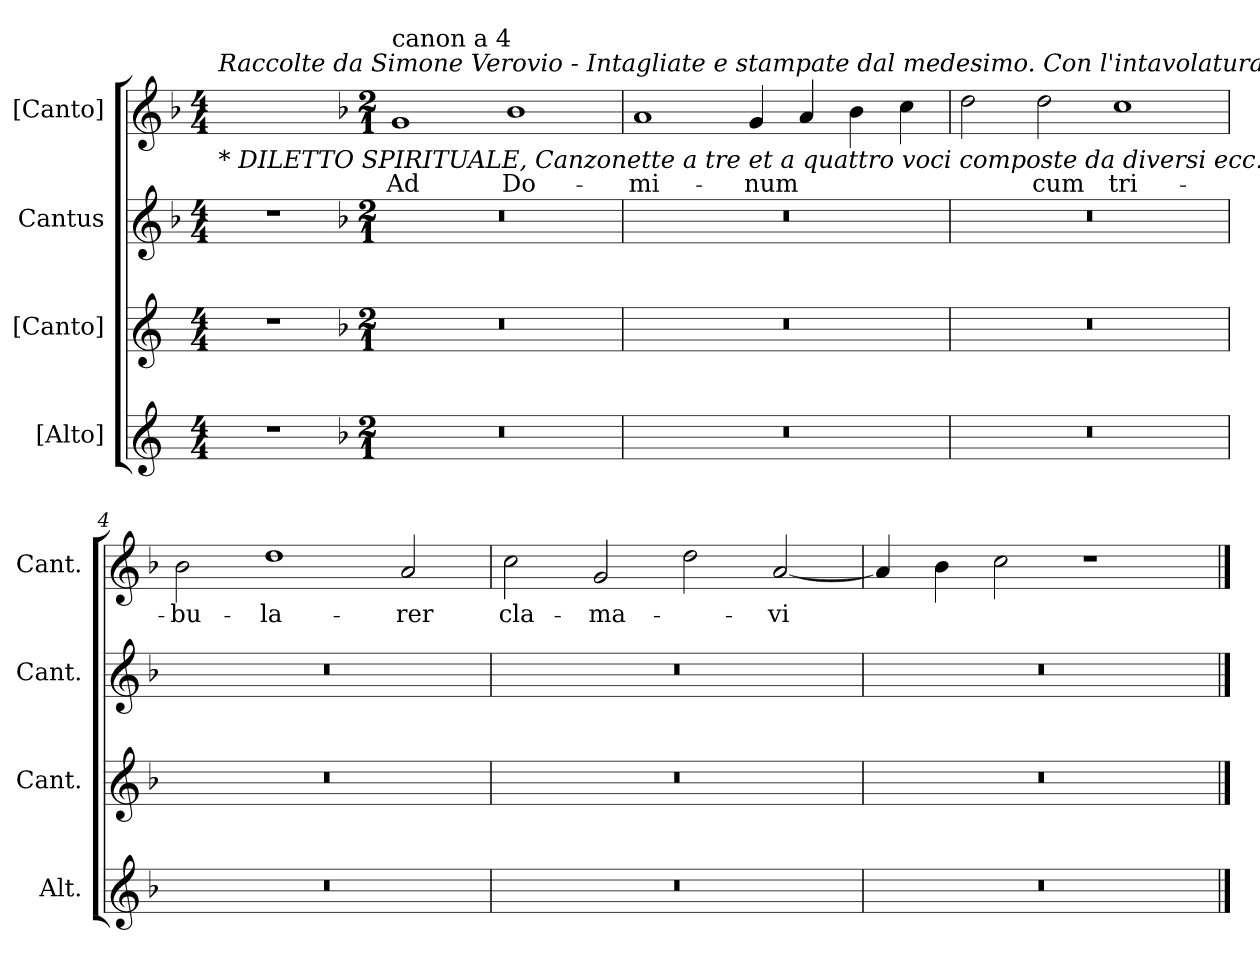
**kern	**kern	**kern	**kern	**text
*part4	*part3	*part2	*part1	*part1
*staff4	*staff3	*staff2	*staff1	*staff1
*I"[Alto]	*I"[Canto]	*I"Cantus	*I"[Canto]	*
*I'Alt.	*I'Cant.	*I'Cant.	*I'Cant.	*
!!LO:PB:g=z
*clefG2	*clefG2	*clefG2	*clefG2	*
*k[]	*k[]	*k[b-]	*k[b-]	*
*C:	*C:	*F:	*F:	*
*M4/4	*M4/4	*M4/4	*M4/4	*
=1	=1	=1	=1	=1
!	!	!	!LO:TX:b:i:t=* DILETTO SPIRITUALE, Canzonette a tre et a quattro voci composte da diversi ecc.mi Musici	!
!	!	!	!LO:TX:i:t=Raccolte da Simone Verovio - Intagliate e stampate dal medesimo. Con l'intavolatura del Cimbalo et Liuto. Roma 1586	!
1r	1r	1r	1ryy	.
=1-	=1-	=1-	=1-	=1-
*k[b-]	*k[b-]	*k[b-]	*k[b-]	*
*F:	*F:	*F:	*F:	*
*M2/1	*M2/1	*M2/1	*M2/1	*
!LO:N:vis=1	!LO:N:vis=1	!LO:N:vis=1	!	!
!	!	!	!LO:TX:a:t=canon a 4	!
!	!	!	!	!LO:LY:b:color=#000000
0r	0r	0r	1gi	Ad
!	!	!	!	!LO:LY:b:color=#000000
.	.	.	1b-i	Do-
=2	=2	=2	=2	=2
!LO:N:vis=1	!LO:N:vis=1	!LO:N:vis=1	!	!
!	!	!	!	!LO:LY:b:color=#000000
0r	0r	0r	1ai	-mi-
!	!	!	!	!LO:LY:b:color=#000000
.	.	.	4gi/	-num
.	.	.	4ai/	.
.	.	.	4b-i\	.
.	.	.	4cci\	.
=3	=3	=3	=3	=3
!LO:N:vis=1	!LO:N:vis=1	!LO:N:vis=1	!	!
0r	0r	0r	2ddi\	.
!	!	!	!	!LO:LY:b:color=#000000
.	.	.	2ddi\	cum
!	!	!	!	!LO:LY:b:color=#000000
.	.	.	1cci	tri-
=4	=4	=4	=4	=4
!LO:N:vis=1	!LO:N:vis=1	!LO:N:vis=1	!	!
!	!	!	!	!LO:LY:b:color=#000000
0r	0r	0r	2b-i\	-bu-
!	!	!	!	!LO:LY:b:color=#000000
.	.	.	1ddi	-la-
!	!	!	!	!LO:LY:b:color=#000000
.	.	.	2ai/	-rer
=5	=5	=5	=5	=5
!LO:N:vis=1	!LO:N:vis=1	!LO:N:vis=1	!	!
!	!	!	!	!LO:LY:b:color=#000000
0r	0r	0r	2cci\	cla-
!	!	!	!	!LO:LY:b:color=#000000
.	.	.	2gi/	-ma-
.	.	.	2ddi\	.
!	!	!	!	!LO:LY:b:color=#000000
.	.	.	[<2ai/	-vi
=6	=6	=6	=6	=6
!LO:N:vis=1	!LO:N:vis=1	!LO:N:vis=1	!	!
0r	0r	0r	4ai/]	.
.	.	.	4b-i\	.
.	.	.	2cci\	.
.	.	.	1r	.
==	==	==	==	==
*-	*-	*-	*-	*-
